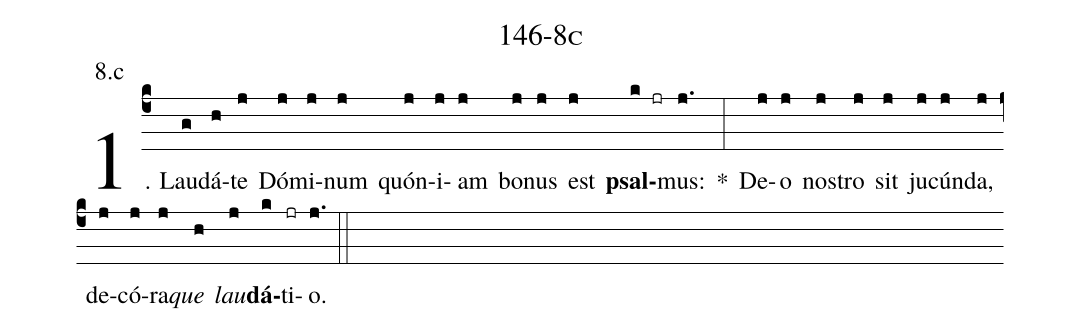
name: 146-8c;
annotation: 8.c;
%%
(c4)1. Lau(g)dá(h)te(j) Dó(j)mi(j)num(j) quón(j)i(j)am(j) bo(j)nus(j) est(j) <b>psal</b>(k jr)mus:(j.) *(:) De(j)o(j) nos(j)tro(j) sit(j) ju(j)cún(j)da,(j) de(j)có(j)ra(j)<i>que</i>(h) <i>lau</i>(j)<b>dá</b>(k)ti(jr)o.(j.) (::)
